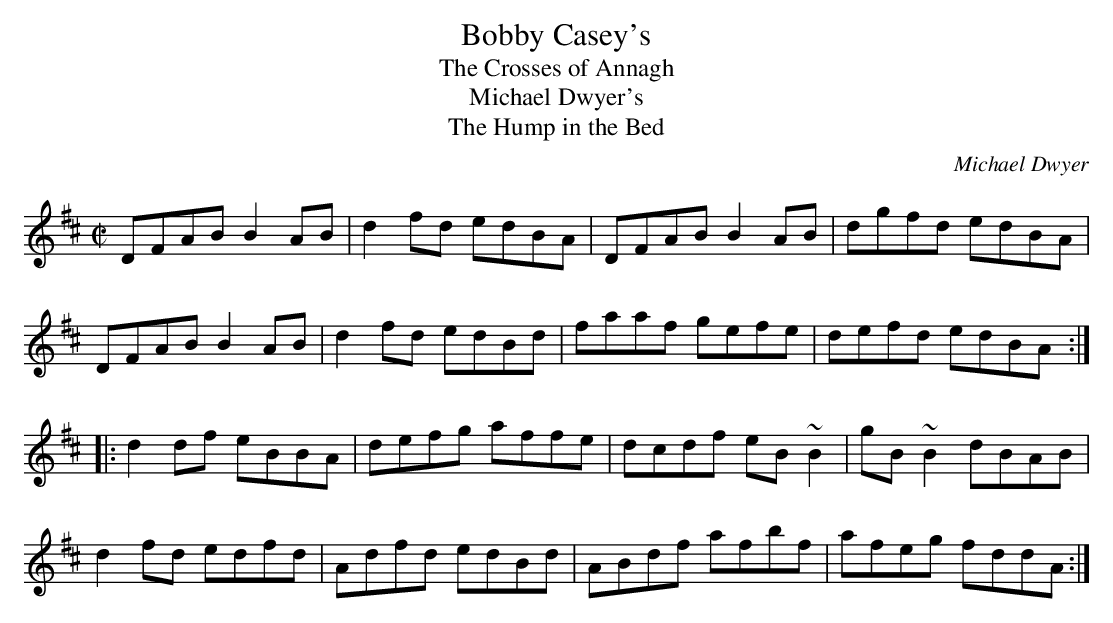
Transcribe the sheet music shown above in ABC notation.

X:1
T:Bobby Casey's
T:Crosses of Annagh, The
T:Michael Dwyer's
T:Hump in the Bed, The
C:Michael Dwyer
M:C|
K:D
DFAB B2AB|d2fd edBA|DFAB B2AB|dgfd edBA|
DFAB B2AB|d2fd edBd|faaf gefe|defd edBA:|
|:d2df eBBA|defg affe|dcdf eB~B2|gB~B2 dBAB|
d2fd edfd|Adfd edBd|ABdf afbf|afeg fddA:|
